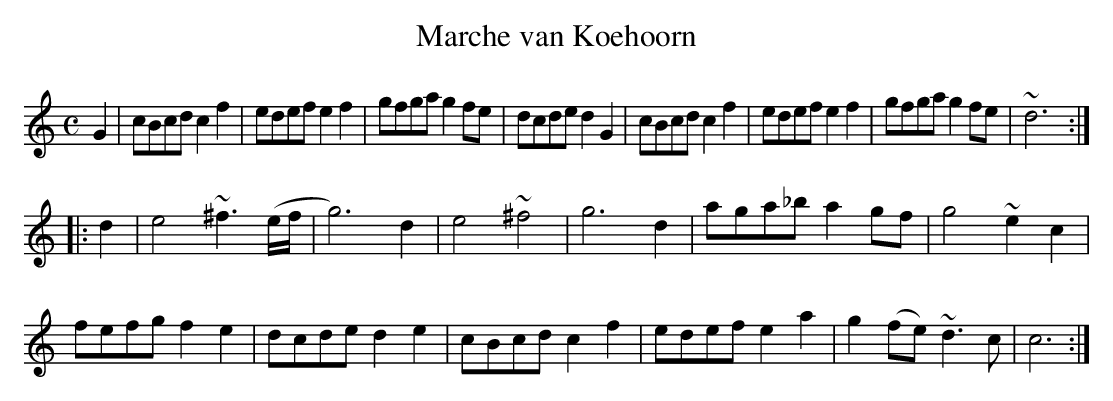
X:1
T:Marche van Koehoorn
M:C
K:Cmaj
G2|cBcdc2f2|edefe2f2|gfgag2fe|dcded2G2|cBcdc2f2|edefe2f2|gfgag2fe|~d6:|
|:d2|e4~^f3(e/f/|g6)d2|e4~^f4|g6d2|aga_ba2gf|g4~e2c2|
fefgf2e2|dcded2e2|cBcdc2f2|edefe2a2|g2(fe)~d3c|c6:|
